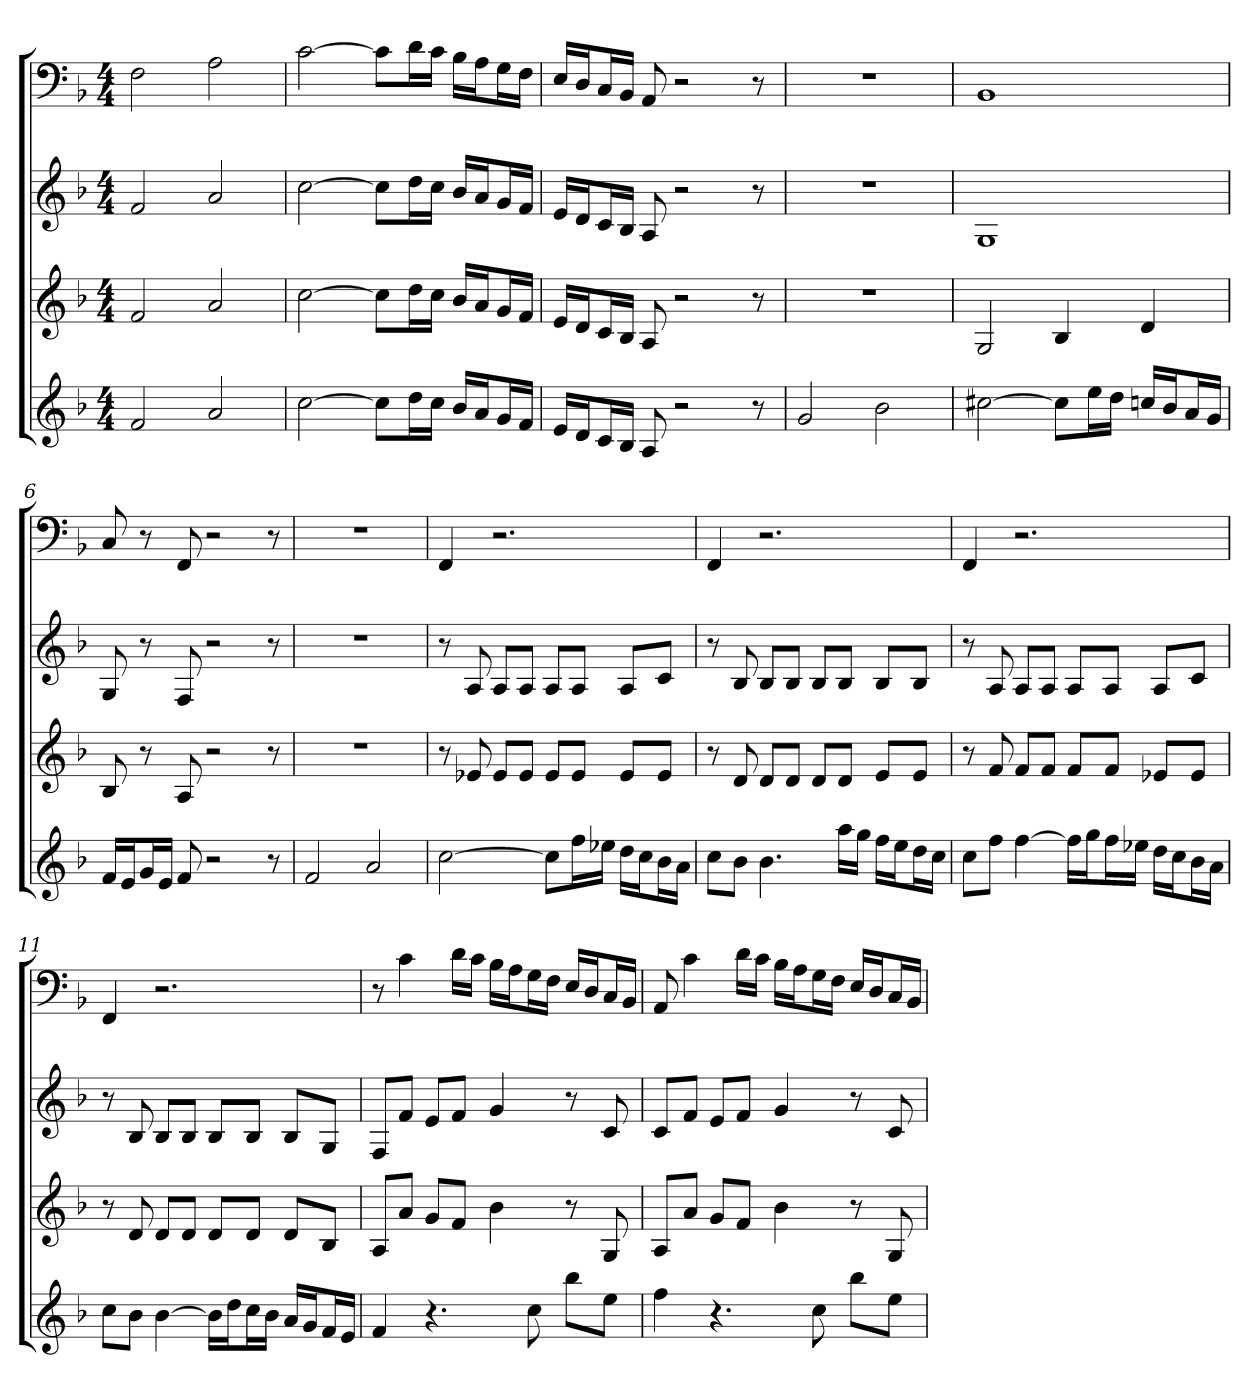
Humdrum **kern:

**kern	**kern	**kern	**kern
*part4	*part3	*part2	*part1
*staff4	*staff3	*staff2	*staff1
*k[b-]	*k[b-]	*k[b-]	*k[b-]
*F:	*F:	*F:	*F:
*M4/4	*M4/4	*M4/4	*M4/4
=1	=1	=1	=1
2f	2f	2f	2F
2a	2a	2a	2A
=2	=2	=2	=2
[2cc	[2cc	[2cc	[2c
8ccL]	8ccL]	8ccL]	8cL]
16ddL	16ddL	16ddL	16dL
16ccJJ	16ccJJ	16ccJJ	16cJJ
16b-LL	16b-LL	16b-LL	16B-LL
16aJ	16aJ	16aJ	16AJ
16gL	16gL	16gL	16GL
16fJJ	16fJJ	16fJJ	16FJJ
=3	=3	=3	=3
16eLL	16eLL	16eLL	16ELL
16dJ	16dJ	16dJ	16DJ
16cL	16cL	16cL	16CL
16B-JJ	16B-JJ	16B-JJ	16BB-JJ
8A	8A	8A	8AA
2r	2r	2r	2r
8r	8r	8r	8r
=4	=4	=4	=4
2g	1r	1r	1r
2b-	.	.	.
=5	=5	=5	=5
[2cc#X	2G	1G	1BB-
8cc#L]	4B-	.	.
16eeL	.	.	.
16ddJJ	.	.	.
16ccnLL	4d	.	.
16b-J	.	.	.
16aL	.	.	.
16gJJ	.	.	.
=6	=6	=6	=6
16fLL	8B-	8G	8C
16eJ	.	.	.
16gL	8r	8r	8r
16eJJ	.	.	.
8f	8A	8F	8FF
2r	2r	2r	2r
8r	8r	8r	8r
=7	=7	=7	=7
2f	1r	1r	1r
2a	.	.	.
=8	=8	=8	=8
[2cc	8r	8r	4FF
.	8e-X	8A	.
.	8e-L	8AL	2.r
.	8e-J	8AJ	.
8ccL]	8e-L	8AL	.
16ffL	8e-J	8AJ	.
16ee-XJJ	.	.	.
16ddLL	8e-L	8AL	.
16ccJ	.	.	.
16b-L	8e-J	8cJ	.
16aJJ	.	.	.
=9	=9	=9	=9
8ccL	8r	8r	4FF
8b-J	8d	8B-	.
4.b-	8dL	8B-L	2.r
.	8dJ	8B-J	.
.	8dL	8B-L	.
16aaLL	8dJ	8B-J	.
16ggJJ	.	.	.
16ffLL	8eL	8B-L	.
16eeJ	.	.	.
16ddL	8eJ	8B-J	.
16ccJJ	.	.	.
=10	=10	=10	=10
8ccL	8r	8r	4FF
8ffJ	8f	8A	.
[4ff	8fL	8AL	2.r
.	8fJ	8AJ	.
16ffLL]	8fL	8AL	.
16ggJ	.	.	.
16ffL	8fJ	8AJ	.
16ee-XJJ	.	.	.
16ddLL	8e-XL	8AL	.
16ccJ	.	.	.
16b-L	8e-J	8cJ	.
16aJJ	.	.	.
=11	=11	=11	=11
8ccL	8r	8r	4FF
8b-J	8d	8B-	.
[4b-	8dL	8B-L	2.r
.	8dJ	8B-J	.
16b-LL]	8dL	8B-L	.
16ddJ	.	.	.
16ccL	8dJ	8B-J	.
16b-JJ	.	.	.
16aLL	8dL	8B-L	.
16gJ	.	.	.
16fL	8B-J	8GJ	.
16eJJ	.	.	.
=12	=12	=12	=12
4f	8AL	8FL	8r
.	8aJ	8fJ	4c
4.r	8gL	8eL	.
.	8fJ	8fJ	16dLL
.	.	.	16cJJ
.	4b-	4g	16B-LL
.	.	.	16AJ
8cc	.	.	16GL
.	.	.	16FJJ
8bb-L	8r	8r	16ELL
.	.	.	16DJ
8eeJ	8G	8c	16CL
.	.	.	16BB-JJ
=13	=13	=13	=13
4ff	8AL	8cL	8AA
.	8aJ	8fJ	4c
4.r	8gL	8eL	.
.	8fJ	8fJ	16dLL
.	.	.	16cJJ
.	4b-	4g	16B-LL
.	.	.	16AJ
8cc	.	.	16GL
.	.	.	16FJJ
8bb-L	8r	8r	16ELL
.	.	.	16DJ
8eeJ	8G	8c	16CL
.	.	.	16BB-JJ
=	=	=	=
*-	*-	*-	*-
